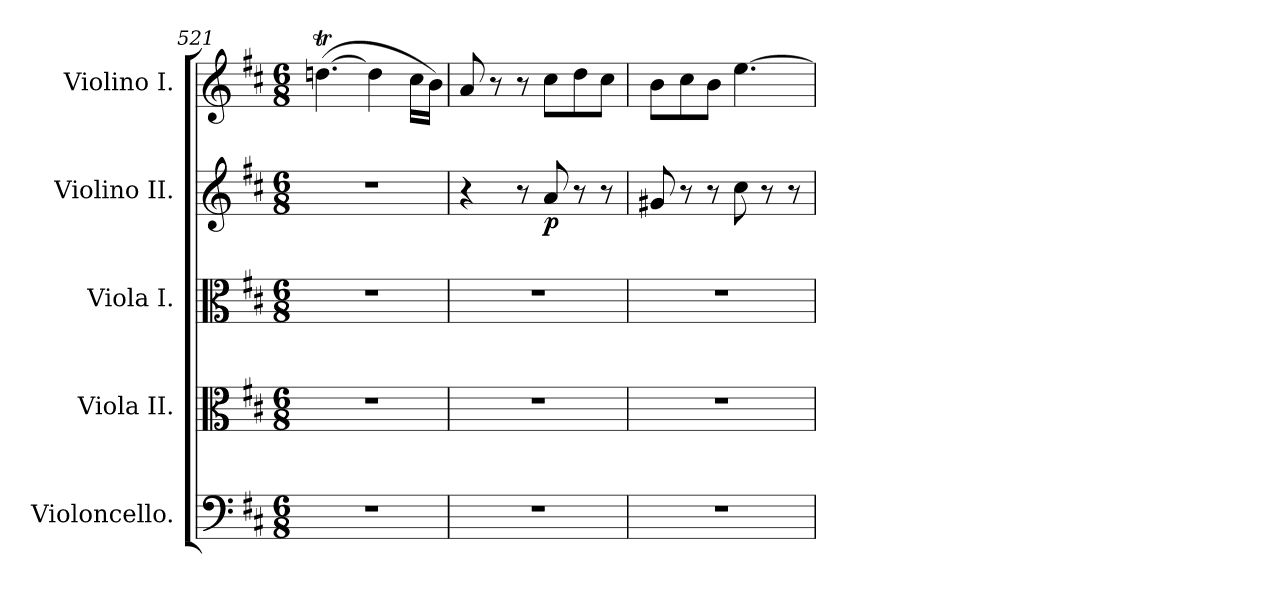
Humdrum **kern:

**kern	**kern	**kern	**kern	**dynam	**kern
*part5	*part4	*part3	*part2	*part2	*part1
*staff5	*staff4	*staff3	*staff2	*staff2	*staff1
*I"Violoncello.	*I"Viola II.	*I"Viola I.	*I"Violino II.	*	*I"Violino I.
*I'Vc	*I'Vla	*I'Vla	*I'Vln	*	*I'Vln
*clefF4	*clefC3	*clefC3	*clefG2	*	*clefG2
*k[f#c#]	*k[f#c#]	*k[f#c#]	*k[f#c#]	*	*k[f#c#]
*M6/8	*M6/8	*M6/8	*M6/8	*	*M6/8
=521	=521	=521	=521	=521	=521
2.r	2.r	2.r	2.r	.	(>[4.ddnT\
.	.	.	.	.	4ddTTT\]
.	.	.	.	.	16cc#\LL
.	.	.	.	.	16b\JJ)
=522	=522	=522	=522	=522	=522
2.r	2.r	2.r	4r	.	8a/
.	.	.	.	.	8r
.	.	.	8r	.	8r
!	!	!	!	!LO:DY:b	!
.	.	.	8a/	p	8cc#\L
.	.	.	8r	.	8dd\
.	.	.	8r	.	8cc#\J
=523	=523	=523	=523	=523	=523
2.r	2.r	2.r	8g#X/	.	8b\L
.	.	.	8r	.	8cc#\
.	.	.	8r	.	8b\J
.	.	.	8cc#\	.	[4.ee\
.	.	.	8r	.	.
.	.	.	8r	.	.
=	=	=	=	=	=
*-	*-	*-	*-	*-	*-
